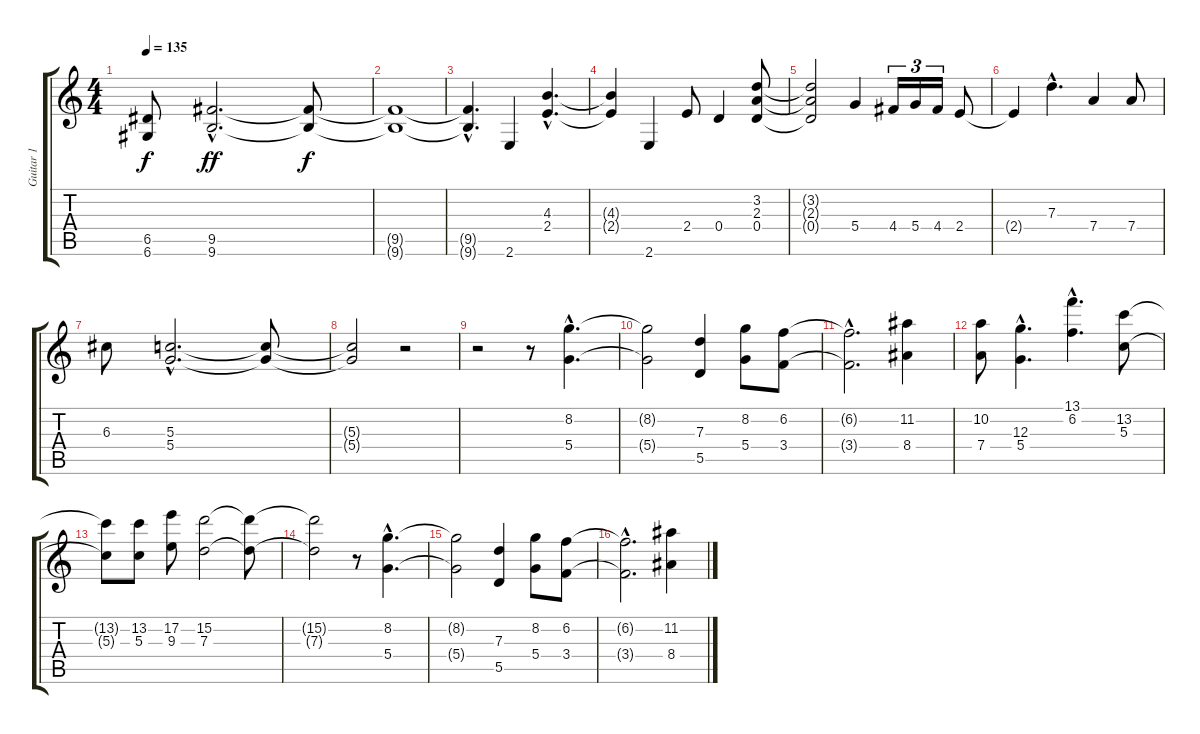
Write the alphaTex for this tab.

\track ("Guitar 1" "Guitar 1") {instrument distortionguitar}
\staff {score tabs}
\tuning (E4 B3 G3 D3 A2 D2) {hide}
\ts (4 4)
\tempo 135
\clef g2
\ks c
(6.5{t} 6.6{t}).8{dy f} (9.5{hac} 9.6{hac}).2{d dy ff} (9.5{t} 9.6{t}).8{dy f} |
(9.5{t} 9.6{t}).1 |
(9.5{hac t} 9.6{hac t}).4{d} 2.6.4 (4.3{hac} 2.4{hac}).4{d} |
(4.3{t} 2.4{t}).4 2.6.4 2.4.8 0.4.4 (3.2 2.3 0.4).8 |
(3.2{t} 2.3{t} 0.4{t}).2 5.4.4 4.4.16{tu (3 2)} 5.4.16{tu (3 2)} 4.4.16{tu (3 2)} 2.4.8 |
2.4{t}.4 7.3{hac}.4{d} 7.4.4 7.4.8 |
6.3.8 (5.3{hac} 5.4{hac}).2{d} (5.3{t} 5.4{t}).8 |
(5.3{t} 5.4{t}).2 r.2 |
r.2 r.8 (8.2{hac} 5.4{hac}).4{d balance 8} |
(8.2{t} 5.4{t}).2 (7.3 5.5).4 (8.2 5.4).8 (6.2 3.4).8 |
(6.2{hac t} 3.4{hac t}).2{d} (11.2 8.4).4 |
(10.2 7.4).8 (12.3{hac} 5.4{hac}).4{d} (13.1{hac} 6.2{hac}).4{d} (13.2 5.3).8 |
(13.2{t} 5.3{t}).8 (13.2 5.3).8 (17.2 9.3).8 (15.2 7.3).2 (15.2{t} 7.3{t}).8 |
(15.2{t} 7.3{t}).2 r.8 (8.2{hac} 5.4{hac}).4{d} |
(8.2{t} 5.4{t}).2 (7.3 5.5).4 (8.2 5.4).8 (6.2 3.4).8 |
(6.2{hac t} 3.4{hac t}).2{d} (11.2 8.4).4
